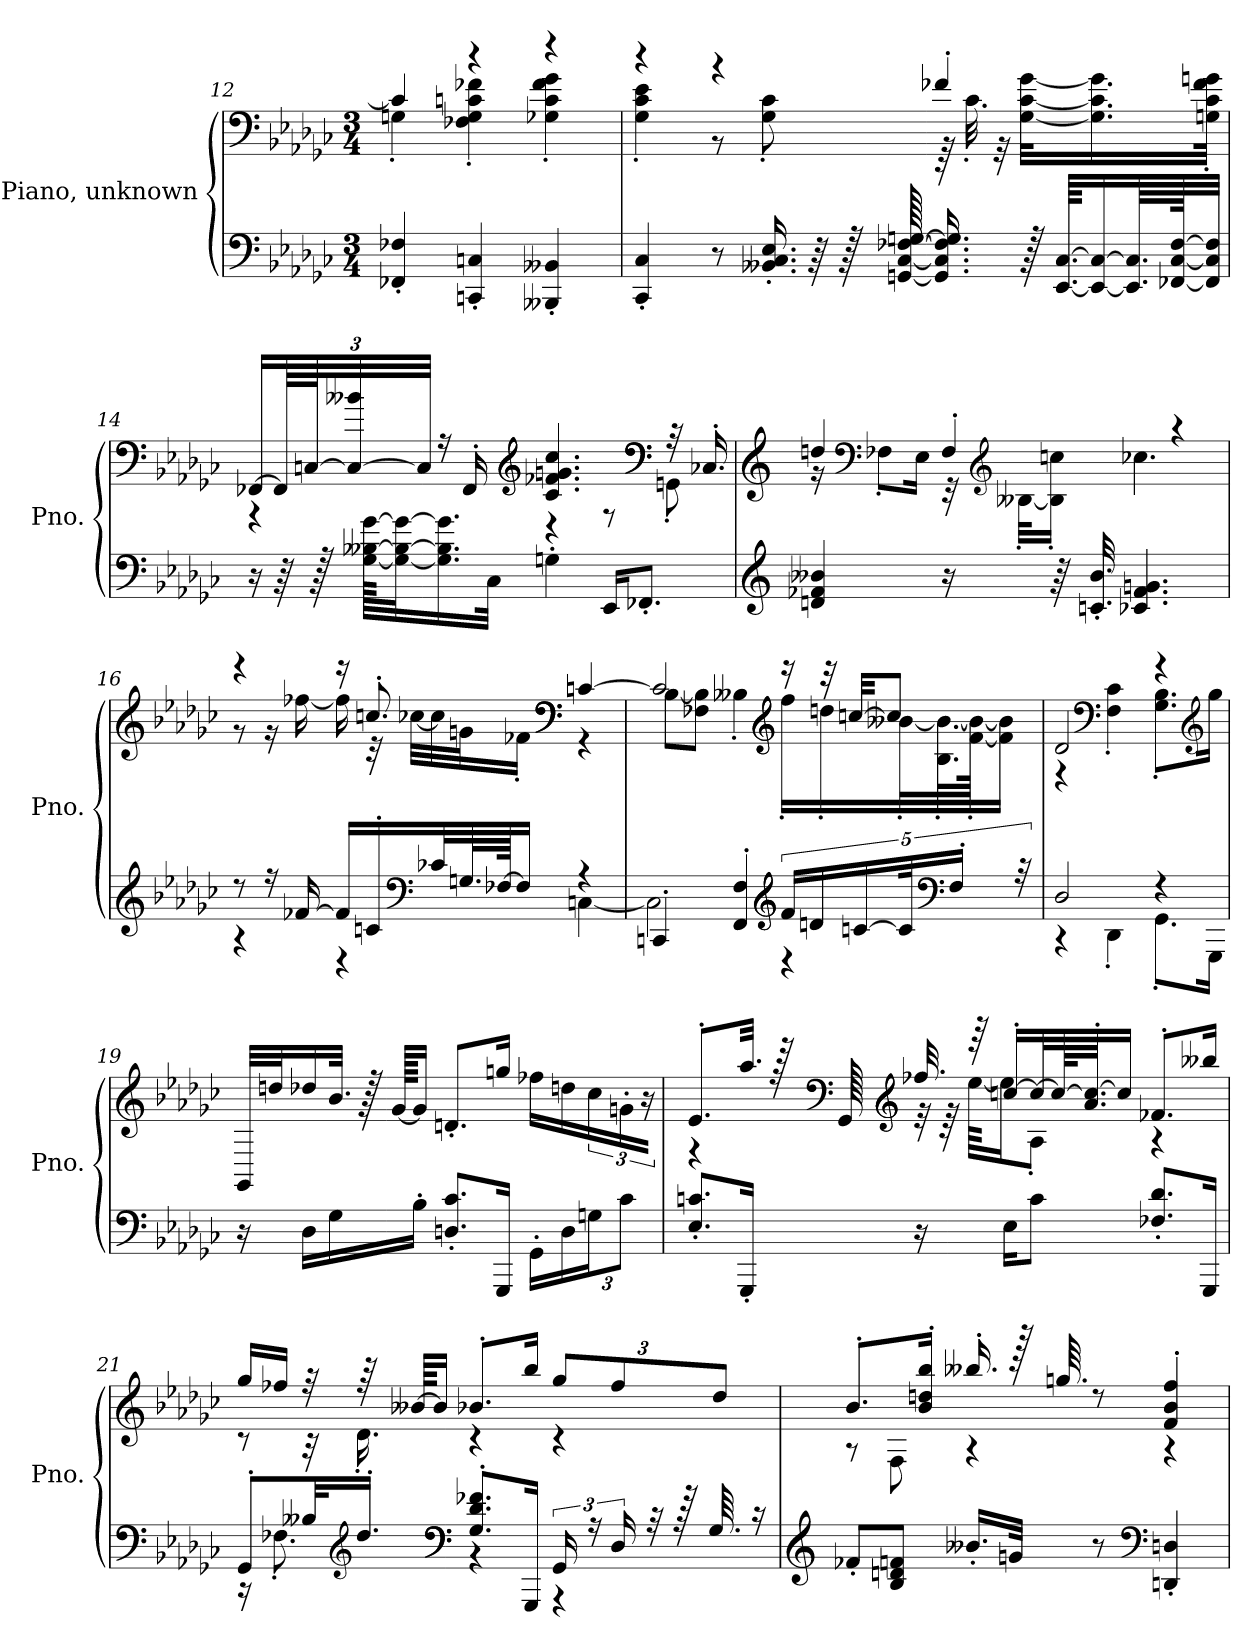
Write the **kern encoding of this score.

**kern	**kern
*part1	*part1
*staff2	*staff1
*I"Piano, unknown	*
*I'Pno.	*
*clefF4	*clefF4
*k[b-e-a-d-g-c-]	*k[b-e-a-d-g-c-]
*M3/4	*M3/4
=12	=12
*	*^
4FF-X/' 4F-X/'	4c-/]	4Gn'\
4CCn/' 4Cn/'	4r	4F-X\' 4G\' 4cn\' 4f-X\'
4BBB--X/' 4BB--X/'	4r	4G-X\' 4c\' 4f-\' 4g-\'
!!LO:LB:g=z	!!
=13	=13	=13
4CC-/' 4C-/'	4r	4G-\' 4c-\' 4e-\'
8r	4r	8r
16.BB--X/' 16.C-/' 16.E-/'	.	8G-\' 8c-\'
64r	.	.
128r	.	.
[128GGn/ [128C-/ [128F-X/ [128Gn/	.	.
16.GG/] 16.C-/] 16.F-/] 16.G/]	4f-X'/	64r
.	.	32.c-'\
.	.	32r
128r	.	[32G-\ [32c-\ [32g-\KLL
[64.EE-/ [64.C-/KKLL	.	.
16EE-/_ 16C-/_	.	16.G-\] 16.c-\] 16.g-\]
64.EE-/] 64.C-/]LL	.	.
[128FF-X/ [128C-/ [128F-/JK	.	.
32FF-/] 32C-/] 32F-/]JJJ	.	32Gn\' 32c-\' 32f-\' 32gn\'JJk
!!LO:PB:g=z	!!
=14	=14	=14
16r	[16FF-X/LL	4r
*	*Xbrackettup	*
64r	96FF-/LL]	.
.	[96Cn/J	.
128r	.	.
.	48C/_ 48b--X/	.
[128G-\ [128B--X\ [128g-\KKLLL	.	.
32G-\_ 32B--\_ 32g-\_J	.	.
.	48C/JJJ]	.
16.G-\] 16.B--\] 16.g-\]	16r	.
.	16FF-'/	.
32C-\JJk	.	.
*	*clefG2	*
4Gn'\	4.c-/ 4.f-X/ 4.gn/ 4.cc-/	4r
16EE-/KL	.	8r
8.FF-X'/J	.	.
*	*clefF4	*
.	32r	8GGn'\
.	16.C-X'/	.
!!LO:LB:g=z	!!
=15	=15	=15
*clefG2	*clefG2	*
4dn/ 4f-X/ 4b--X/	4ddn/	16r
*	*clefF4	*
.	.	8F-X'\L
.	.	16E-\Jk
16r	4F-'/	32r
*	*clefG2	*
.	.	[32B--X'\KLL
64r	.	16B--\]' 16ccn\'JJ
32.cn/' 32.b--/'	.	.
4.c-X/ 4.f-/ 4.gn/	.	4.cc-X\
.	4r	.
=16	=16	=16
*^	*	*
8r	4r	4r	8r
16r	.	.	16r
[16f-X/	.	.	[16ff-X\
16f-/LL]	4r	16r	16ff-\]
16cn'/	.	8.ccn'/	32r
.	.	.	[32cc-X\LLL
*clefF4	*	*	*
32c-X/L	.	.	32cc-\]
64.Gn/L	.	.	32gn\J
[128F-X/JJK	.	.	.
16F-/JJ]	.	.	16f-X'\JJ
*	*	*clefF4	*
4r	[4Cn\	[4cn/	4r
!!LO:LB:g=z	!!
=17	=17	=17	=17
4CCn'/	2C\]	2c/]	[8B-\L
.	.	.	8F-X\ 8B-\]J
4FF/' 4F/'	.	.	4B--X'\
*clefG2	*	*clefG2	*
20f/LL	4r	16r	16ff'\LL
20dn/	.	.	.
.	.	32r	16ddn'\
.	.	[32ccn/KKL	.
[20cn/	.	.	.
.	.	8cc/J]	[32b--X'\L
40c/K]	.	.	.
.	.	.	64.B--\' 64.b--\_'L
*clefF4	*	*	*
20F'/JJ	.	.	.
.	.	.	[128f\' 128b--\_'JJK
.	.	.	16f\] 16b--\]JJ
40r	.	.	.
=18	=18	=18	=18
2D-/	4r	2d-/	4r
*	*	*clefF4	*
.	4DD-'\	.	4F\' 4c-\'
4r	8.GG-'\L	4r	8.G-\' 8.B-\'L
*	*	*clefG2	*
.	16GGG-\Jk	.	16gg-\Jk
*v	*v	*	*
*	*v	*v
!!LO:LB:g=z
=19	=19
16r	32GG-/LLL
.	32ddn/J
16D-\LL	16dd-X/
16G-\	32.b-/JJk
.	128r
.	[128g-/KKKLL
16B-'\JJ	16g-/JJ]
8.Dn/' 8.c-/'L	8.dn'/L
16GGG-/Jk	16ggn/Jk
16GG-'\LL	16ff-X\LL
16D\	16ddn\
*Xbrackettup	*brackettup
24Gn\J	24cc-\
12c-\J	24gn'\JJ
.	24r
!!LO:LB:g=z
=20	=20
*	*^
8.E-/' 8.cn/'L	8.e-'/L	4r
16GGG-'/Jk	32.aa-/Jkk	.
.	128r	.
*	*clefF4	*
.	128GG-/	.
*	*clefG2	*
16r	32.ff-X/	32r
.	.	64r
.	64r	[64ee-\KKLL
16E-\KL	[16ccn'/LL	16ee-\J]
8c\J	32cc/L_	8A-'\J
.	128cc/KL_	.
.	64.a-/' 64.cc/_'JJ	.
.	16cc/JJ]	.
8.F-X/' 8.d-/'L	8.f-X'/L	4r
16GGG-/Jk	16bb--X/Jk	.
!!LO:LB:g=z	!!
=21	=21	=21
*^	*	*
8GG-'/L	16r	16gg-/LL	8r
.	8.F-X'\	16ff-X/JJ	.
32B--X/KL	.	32r	32r
*clefG2	*	*	*
16.dd-'/JJ	.	64r	16.d-'\
.	.	[64b--X/KKLL	.
.	.	16b--/JJ]	.
*clefF4	*	*	*
8.G-/' 8.d-/' 8.f-X/'L	4r	8.b-X'/L	4r
16GGG-/Jk	.	16bb-/Jk	.
*brackettup	*	*Xbrackettup	*
24GG-/	4r	12gg-/L	4r
24r	.	.	.
24D-/	.	12ff-/	.
32r	.	.	.
128r	.	.	.
64.G-/	.	.	.
.	.	12dd-/J	.
16r	.	.	.
*v	*v	*	*
=22	=22	=22
*clefG2	*	*
8f-X'/L	8.b-'/L	8r
8B-/ 8dn/ 8fn/J	.	8F\
.	16b-/' 16ddn/' 16bb-/'Jk	.
16.b--X'/LL	16.bb--X'/	4r
32gn/JJk	128r	.
.	64.ggn/	.
8r	8r	.
*clefF4	*	*
4DDn/' 4Dn/'	4f/' 4b-/' 4ff/'	4r
*	*v	*v
=	=
*-	*-
